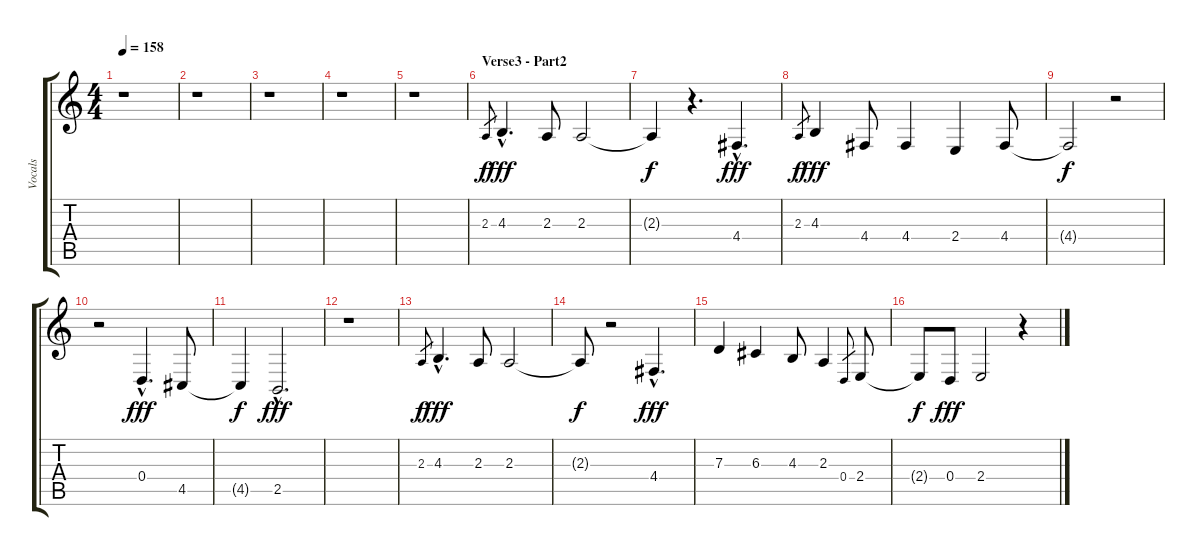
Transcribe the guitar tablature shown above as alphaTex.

\track ("Vocals" "Vocals") {instrument lead1square}
\staff {score tabs}
\tuning (E4 B3 G3 D3 A2 E2) {hide}
\ts (4 4)
\tempo 158
\clef g2
\ks c
r.1{dy fff} |
r.1 |
r.1 |
r.1 |
r.1 |
\section ("" "Verse3 - Part2")
2.3.8{gr dy f} 4.3{hac}.4{d dy fff} 2.3.8 2.3.2 |
2.3{t}.4{dy f} r.4{d} 4.4{hac}.4{d dy fff} |
2.3.8{gr dy f} 4.3.4{dy fff} 4.4.8 4.4.4 2.4.4 4.4.8 |
4.4{t}.2{dy f} r.2 |
r.2 0.4{hac}.4{d dy fff} 4.5.8 |
4.5{t}.4{dy f} 2.5{hac}.2{d dy fff} |
r.1 |
2.3.8{gr dy f} 4.3{hac}.4{d dy fff} 2.3.8 2.3.2 |
2.3{t}.8{dy f} r.2 4.4{hac}.4{d dy fff} |
7.3.4 6.3.4 4.3.8 2.3.4 0.4.8{gr} 2.4.8 |
2.4{t}.8{dy f} 0.4.8{dy fff} 2.4.2 r.4
